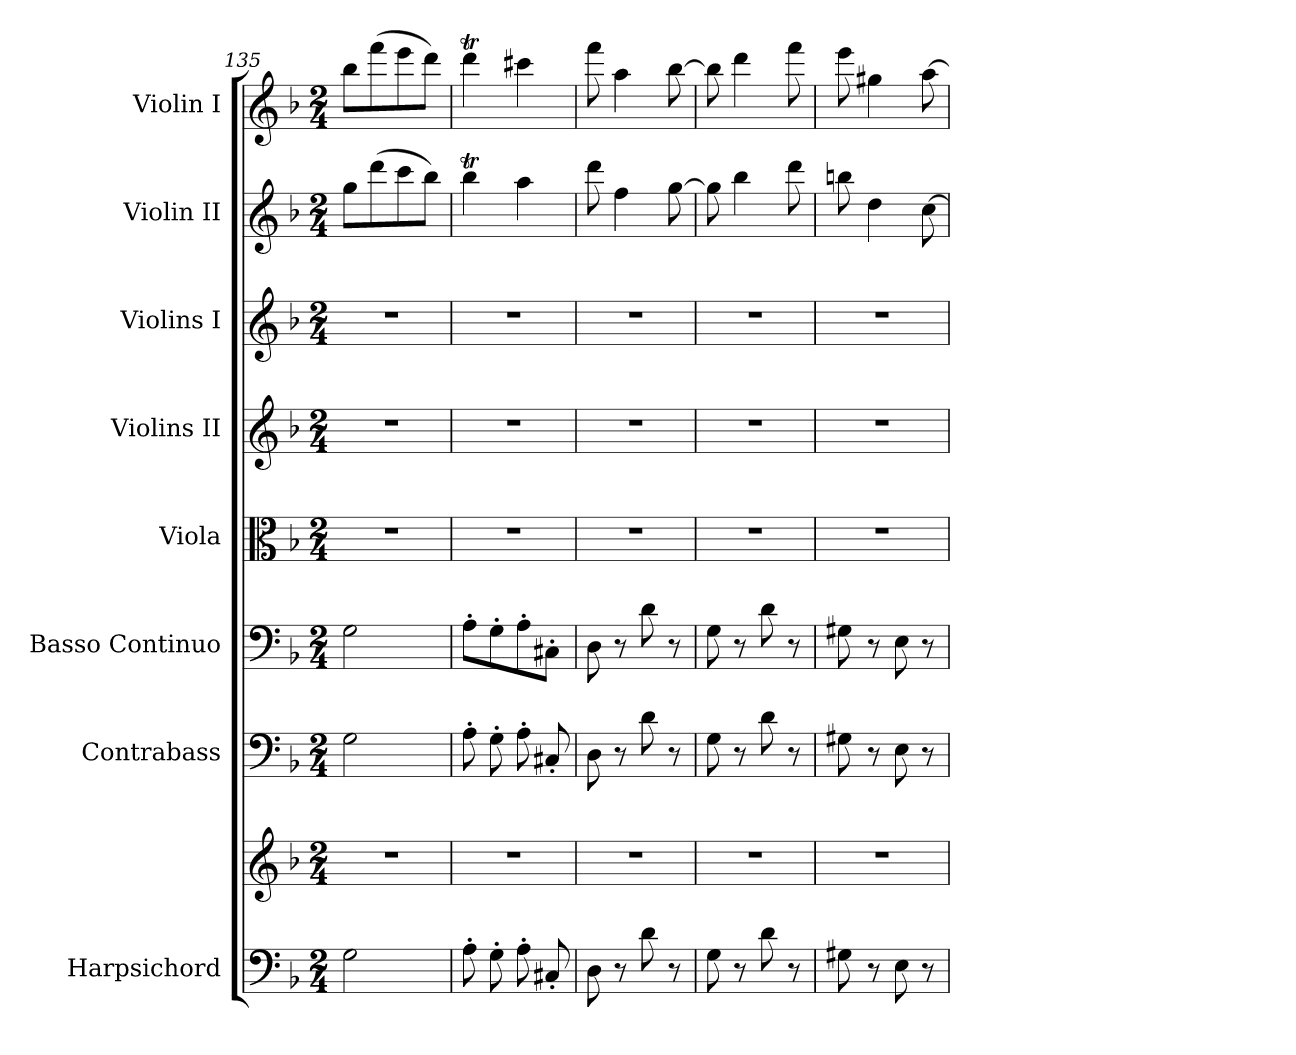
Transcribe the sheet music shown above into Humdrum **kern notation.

**kern	**kern	**kern	**kern	**kern	**kern	**kern	**kern	**kern
*part8	*part8	*part7	*part6	*part5	*part4	*part3	*part2	*part1
*staff9	*staff8	*staff7	*staff6	*staff5	*staff4	*staff3	*staff2	*staff1
*I"Harpsichord	*	*I"Contrabass	*I"Basso Continuo	*I"Viola	*I"Violins II	*I"Violins I	*I"Violin II	*I"Violin I
*I'Hch.	*	*I'Cb.	*I'B.C.	*I'Vla.	*I'Vlns. II	*I'Vlns. I	*I'Vln. II	*I'Vln. I
*clefF4	*clefG2	*clefF4	*clefF4	*clefC3	*clefG2	*clefG2	*clefG2	*clefG2
*	*	*ITrd7c12	*	*	*	*	*	*
*k[b-]	*k[b-]	*k[b-]	*k[b-]	*k[b-]	*k[b-]	*k[b-]	*k[b-]	*k[b-]
*M2/4	*M2/4	*M2/4	*M2/4	*M2/4	*M2/4	*M2/4	*M2/4	*M2/4
=135	=135	=135	=135	=135	=135	=135	=135	=135
2G\	2r	2GG\	2G\	2r	2r	2r	8gg\L	8bb-\L
.	.	.	.	.	.	.	(>8ddd\	(>8fff\
.	.	.	.	.	.	.	8ccc\	8eee\
.	.	.	.	.	.	.	8bb-\J)	8ddd\J)
!!LO:LB:g=z
=136	=136	=136	=136	=136	=136	=136	=136	=136
8A'\	2r	8AA'\	8A'\L	2r	2r	2r	4bb-T\	4dddT\
8G'\	.	8GG'\	8G'\	.	.	.	.	.
8A'\	.	8AA'\	8A'\	.	.	.	4aa\	4ccc#X\
8C#X'/	.	8CC#X'/	8C#X'\J	.	.	.	.	.
=137	=137	=137	=137	=137	=137	=137	=137	=137
8D\	2r	8DD\	8D\	2r	2r	2r	8ddd\	8fff\
8r	.	8r	8r	.	.	.	4ff\	4aa\
8d\	.	8D\	8d\	.	.	.	.	.
8r	.	8r	8r	.	.	.	[8gg\	[8bb-\
=138	=138	=138	=138	=138	=138	=138	=138	=138
8G\	2r	8GG\	8G\	2r	2r	2r	8gg\]	8bb-\]
8r	.	8r	8r	.	.	.	4bb-\	4ddd\
8d\	.	8D\	8d\	.	.	.	.	.
8r	.	8r	8r	.	.	.	8ddd\	8fff\
=139	=139	=139	=139	=139	=139	=139	=139	=139
8G#X\	2r	8GG#X\	8G#X\	2r	2r	2r	8bbn\	8eee\
8r	.	8r	8r	.	.	.	4dd\	4gg#X\
8E\	.	8EE\	8E\	.	.	.	.	.
8r	.	8r	8r	.	.	.	[8cc\	[8aa\
=	=	=	=	=	=	=	=	=
*-	*-	*-	*-	*-	*-	*-	*-	*-
